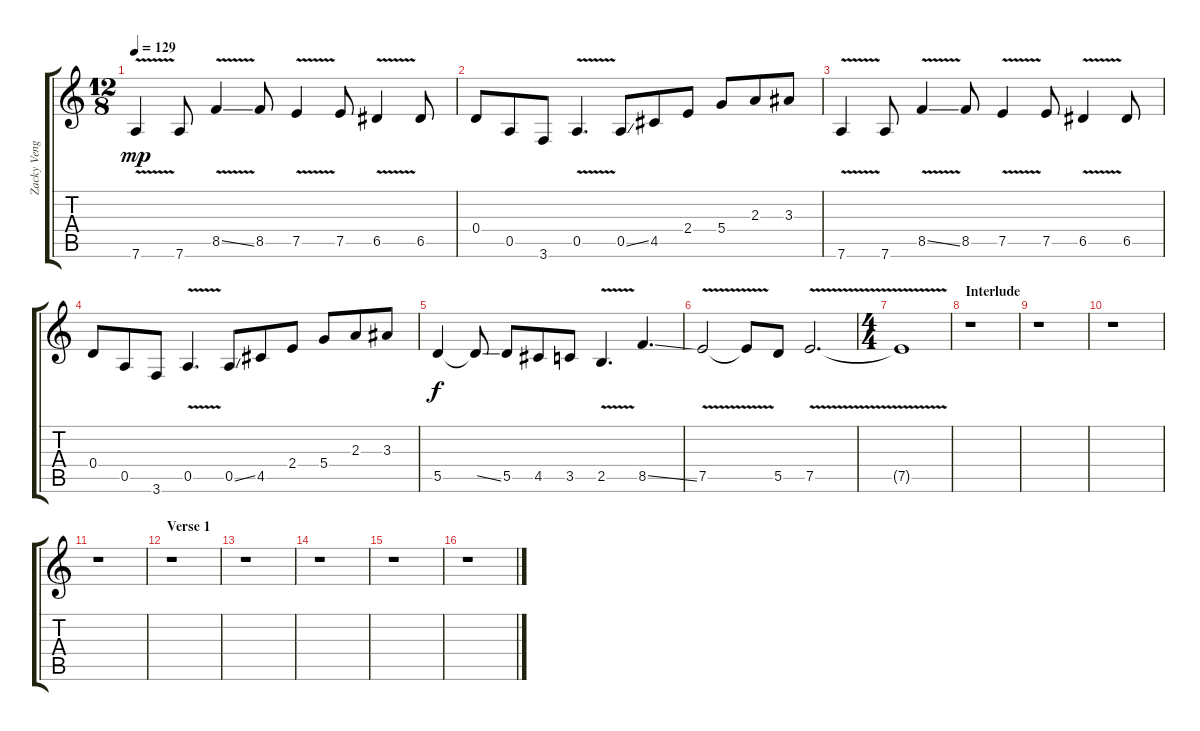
\track ("Zacky Vengeance (Lead Guitar 1)" "Zacky Veng") {instrument distortionguitar}
\staff {score tabs}
\tuning (E4 B3 G3 D3 A2 D2) {hide}
\ts (12 8)
\tempo 129
\clef g2
\ks c
7.6{v}.4{dy mp} 7.6.8 8.5{v ss}.4 8.5.8 7.5{v}.4 7.5.8 6.5{v}.4 6.5.8 |
0.4.8 0.5.8 3.6.8 0.5{v}.4{d} 0.5{ss}.8 4.5.8 2.4.8 5.4.8 2.3.8 3.3.8 |
7.6{v}.4 7.6.8 8.5{v ss}.4 8.5.8 7.5{v}.4 7.5.8 6.5{v}.4 6.5.8 |
0.4.8 0.5.8 3.6.8 0.5{v}.4{d} 0.5{ss}.8 4.5.8 2.4.8 5.4.8 2.3.8 3.3.8 |
5.5.4{dy f} 5.5{ss t}.8 5.5.8 4.5.8 3.5.8 2.5{v}.4{d} 8.5{ss}.4{d} |
7.5{v}.2 7.5{t}.8 5.5.8 7.5{v}.2{d} |
\ts (4 4)
7.5{t}.1 |
\section ("" "Interlude")
r.1 |
r.1 |
r.1 |
r.1 |
\section ("" "Verse 1")
r.1 |
r.1 |
r.1 |
r.1 |
r.1
